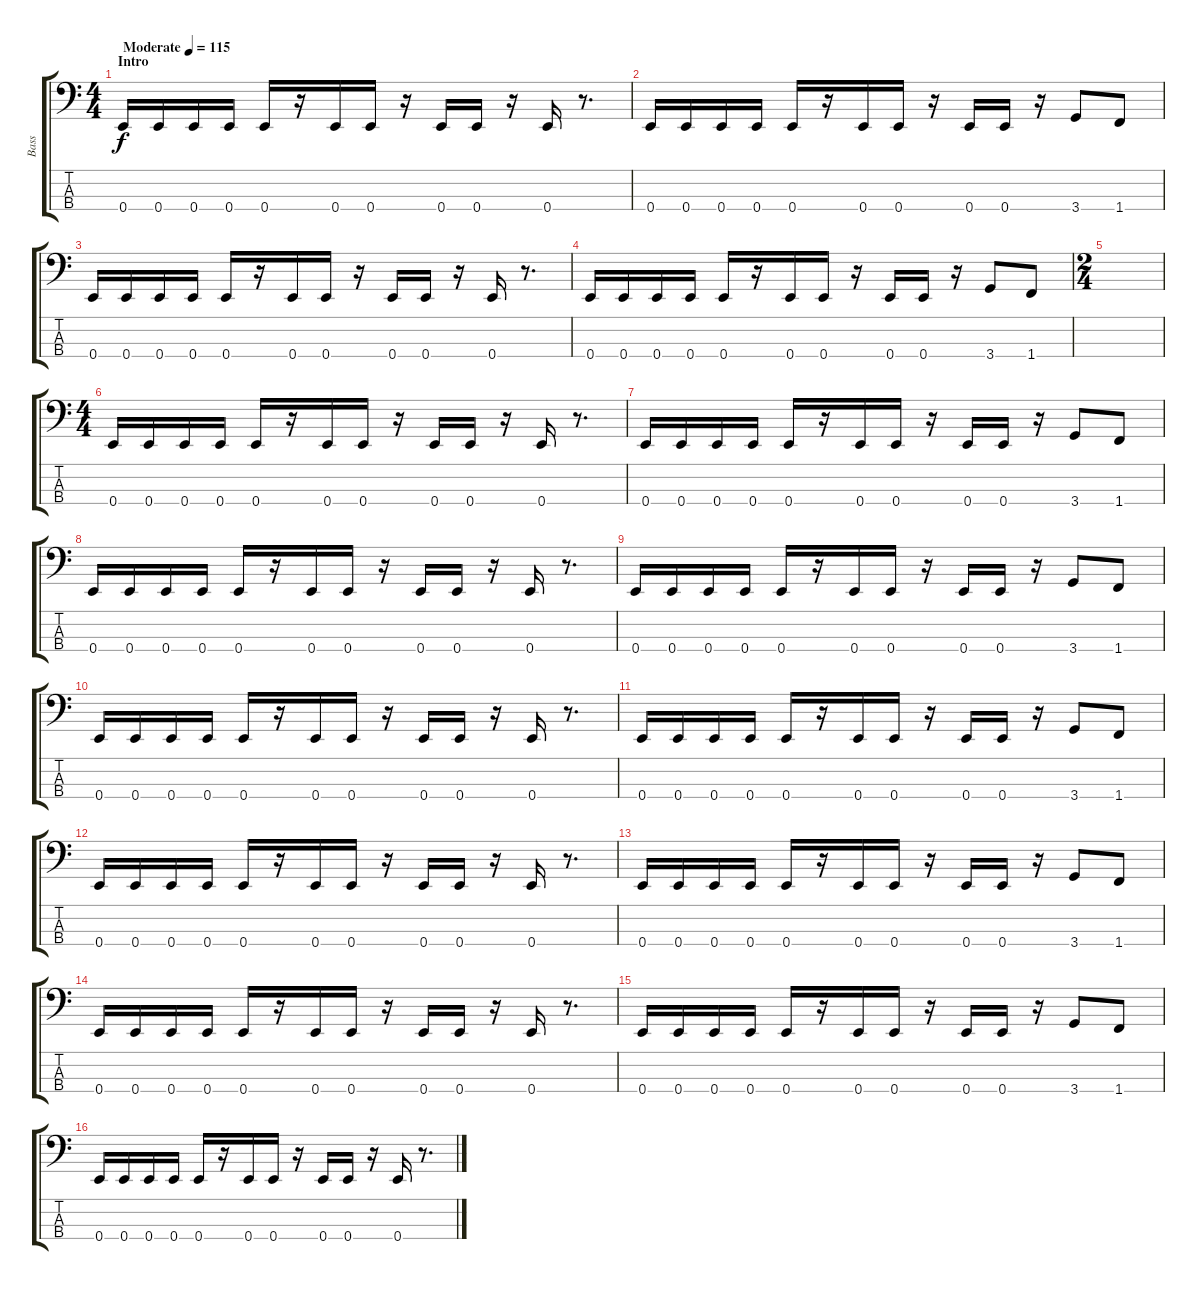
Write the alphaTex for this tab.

\track ("Bass" "Bass") {instrument electricbassfinger}
\staff {score tabs}
\tuning (G2 D2 A1 E1) {hide}
\ts (4 4)
\section ("" "Intro")
\tempo (115 "Moderate")
\clef f4
\ks c
0.4.16{dy f instrument electricbassfinger} 0.4.16 0.4.16 0.4.16 0.4.16 r.16 0.4.16 0.4.16 r.16 0.4.16 0.4.16 r.16 0.4.16 r.8{d} |
0.4.16 0.4.16 0.4.16 0.4.16 0.4.16 r.16 0.4.16 0.4.16 r.16 0.4.16 0.4.16 r.16 3.4.8 1.4.8 |
0.4.16 0.4.16 0.4.16 0.4.16 0.4.16 r.16 0.4.16 0.4.16 r.16 0.4.16 0.4.16 r.16 0.4.16 r.8{d} |
0.4.16 0.4.16 0.4.16 0.4.16 0.4.16 r.16 0.4.16 0.4.16 r.16 0.4.16 0.4.16 r.16 3.4.8 1.4.8 |
\ts (2 4)
|
\ts (4 4)
0.4.16 0.4.16 0.4.16 0.4.16 0.4.16 r.16 0.4.16 0.4.16 r.16 0.4.16 0.4.16 r.16 0.4.16 r.8{d} |
0.4.16 0.4.16 0.4.16 0.4.16 0.4.16 r.16 0.4.16 0.4.16 r.16 0.4.16 0.4.16 r.16 3.4.8 1.4.8 |
0.4.16 0.4.16 0.4.16 0.4.16 0.4.16 r.16 0.4.16 0.4.16 r.16 0.4.16 0.4.16 r.16 0.4.16 r.8{d} |
0.4.16 0.4.16 0.4.16 0.4.16 0.4.16 r.16 0.4.16 0.4.16 r.16 0.4.16 0.4.16 r.16 3.4.8 1.4.8 |
0.4.16 0.4.16 0.4.16 0.4.16 0.4.16 r.16 0.4.16 0.4.16 r.16 0.4.16 0.4.16 r.16 0.4.16 r.8{d} |
0.4.16 0.4.16 0.4.16 0.4.16 0.4.16 r.16 0.4.16 0.4.16 r.16 0.4.16 0.4.16 r.16 3.4.8 1.4.8 |
0.4.16 0.4.16 0.4.16 0.4.16 0.4.16 r.16 0.4.16 0.4.16 r.16 0.4.16 0.4.16 r.16 0.4.16 r.8{d} |
0.4.16 0.4.16 0.4.16 0.4.16 0.4.16 r.16 0.4.16 0.4.16 r.16 0.4.16 0.4.16 r.16 3.4.8 1.4.8 |
0.4.16 0.4.16 0.4.16 0.4.16 0.4.16 r.16 0.4.16 0.4.16 r.16 0.4.16 0.4.16 r.16 0.4.16 r.8{d} |
0.4.16 0.4.16 0.4.16 0.4.16 0.4.16 r.16 0.4.16 0.4.16 r.16 0.4.16 0.4.16 r.16 3.4.8 1.4.8 |
0.4.16 0.4.16 0.4.16 0.4.16 0.4.16 r.16 0.4.16 0.4.16 r.16 0.4.16 0.4.16 r.16 0.4.16 r.8{d}
